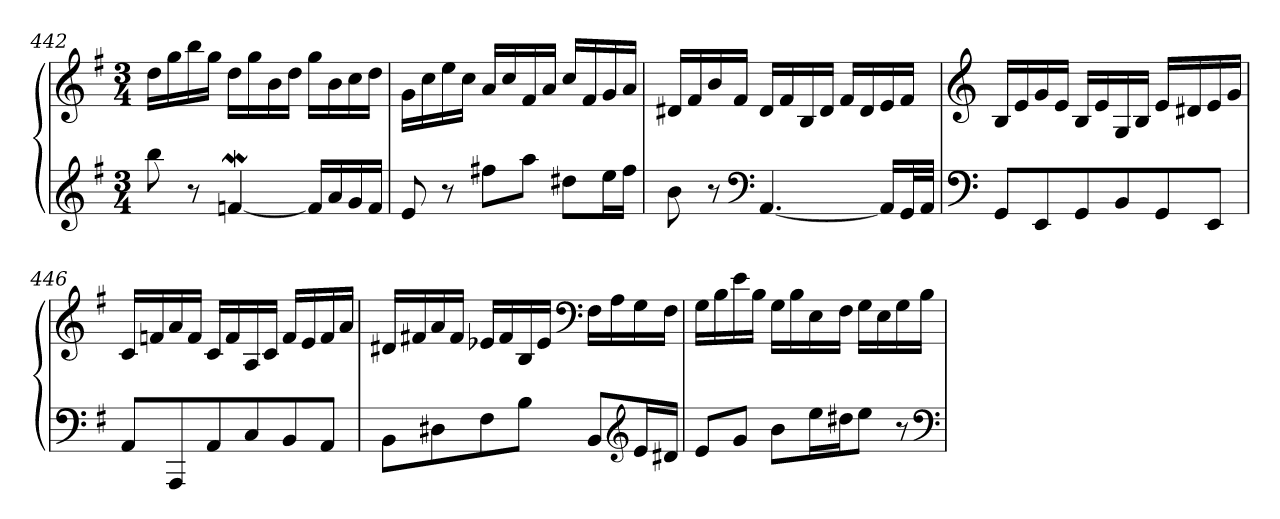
**kern	**kern
*part1	*part1
*staff2	*staff1
*clefG2	*clefG2
*k[f#]	*k[f#]
*G:	*G:
*M3/4	*M3/4
=442	=442
8bb\	16dd\LL
.	16gg\
8r	16bb\
.	16gg\JJ
[4fnw/	16dd\LL
.	16gg\
.	16b\
.	16dd\JJ
16f/LL]	16gg\LL
16a/	16b\
16g/	16cc\
16f/JJ	16dd\JJ
=443	=443
8e/	16g\LL
.	16cc\
8r	16ee\
.	16cc\JJ
8ff#X\L	16a/LL
.	16cc/
8aa\J	16f#/
.	16a/JJ
8dd#X\L	16cc/LL
.	16f#/
16ee\L	16g/
16ff#\JJ	16a/JJ
!!LO:LB:g=z
=444	=444
8b\	16d#X/LL
.	16f#/
8r	16b/
.	16f#/JJ
*clefF4	*
[4.AA/	16d#/LL
.	16f#/
.	16B/
.	16d#/JJ
.	16f#/LL
.	16d#/
16AA/LL]	16e/
32GG/L	16f#/JJ
32AA/JJJ	.
=445	=445
*clefF4	*clefG2
8GG/L	16B/LL
.	16e/
8EE/	16g/
.	16e/JJ
8GG/	16B/LL
.	16e/
8BB/	16G/
.	16B/JJ
8GG/	16e/LL
.	16d#X/
8EE/J	16e/
.	16g/JJ
=446	=446
8AA/L	16c/LL
.	16fn/
8AAA/	16a/
.	16f/JJ
8AA/	16c/LL
.	16f/
8C/	16A/
.	16c/JJ
8BB/	16f/LL
.	16e/
8AA/J	16f/
.	16a/JJ
!!LO:PB:g=z
=447	=447
8BB\L	16d#X/LL
.	16f#X/
8D#X\	16a/
.	16f#/JJ
8F#\	16e-X/LL
.	16f#/
8B\J	16B/
.	16e-/JJ
*	*clefF4
8BB/L	16F#\LL
.	16A\
*clefG2	*
16e/L	16G\
16d#X/JJ	16F#\JJ
=448	=448
8e/L	16G\LL
.	16B\
8g/J	16e\
.	16B\JJ
8b\L	16G\LL
.	16B\
16ee\L	16E\
16dd#X\J	16F#\JJ
8ee\J	16G\LL
.	16E\
8r	16G\
.	16B\JJ
*clefF4	*
=	=
*-	*-
